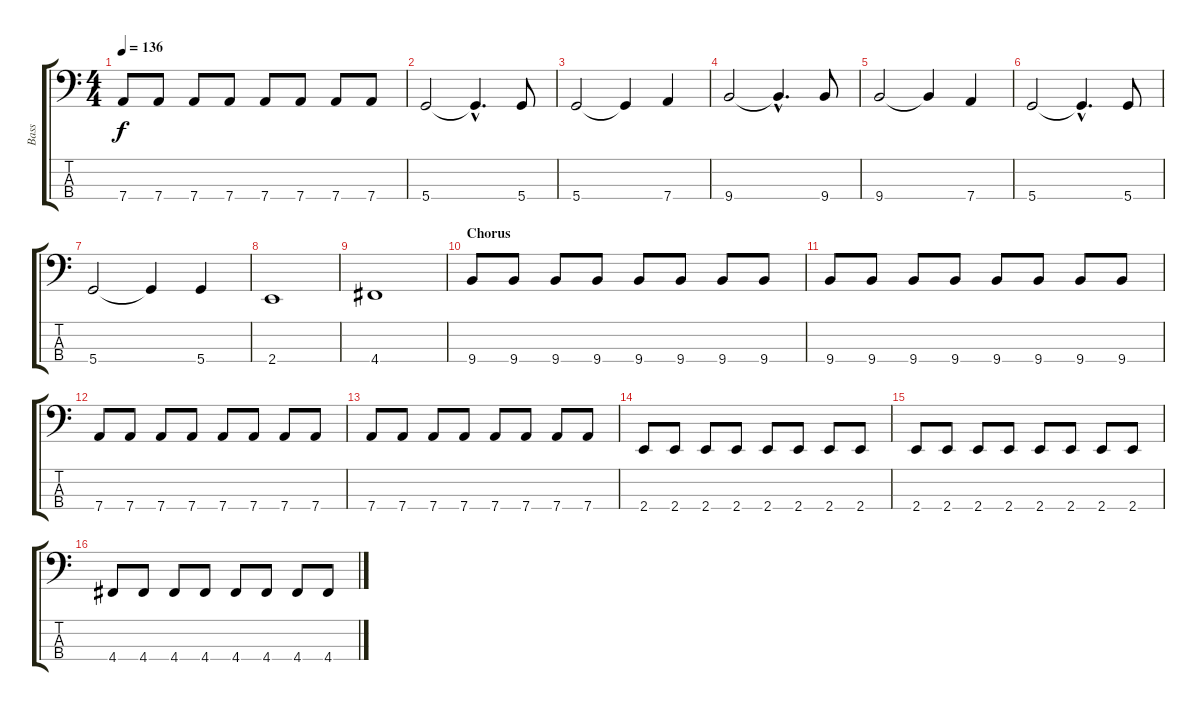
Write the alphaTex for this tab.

\track ("Bass" "Bass") {instrument electricbassfinger}
\staff {score tabs}
\tuning (G2 D2 A1 D1) {hide}
\ts (4 4)
\tempo 136
\clef f4
\ks c
7.4{t}.8{dy f} 7.4.8 7.4.8 7.4.8 7.4.8 7.4.8 7.4.8 7.4.8 |
5.4.2 5.4{hac t}.4{d} 5.4.8 |
5.4.2 5.4{t}.4 7.4.4 |
9.4.2 9.4{hac t}.4{d} 9.4.8 |
9.4.2 9.4{t}.4 7.4.4 |
5.4.2 5.4{hac t}.4{d} 5.4.8 |
5.4.2 5.4{t}.4 5.4.4 |
2.4.1 |
4.4.1 |
\section ("" "Chorus")
9.4.8 9.4.8 9.4.8 9.4.8 9.4.8 9.4.8 9.4.8 9.4.8 |
9.4.8 9.4.8 9.4.8 9.4.8 9.4.8 9.4.8 9.4.8 9.4.8 |
7.4.8 7.4.8 7.4.8 7.4.8 7.4.8 7.4.8 7.4.8 7.4.8 |
7.4.8 7.4.8 7.4.8 7.4.8 7.4.8 7.4.8 7.4.8 7.4.8 |
2.4.8 2.4.8 2.4.8 2.4.8 2.4.8 2.4.8 2.4.8 2.4.8 |
2.4.8 2.4.8 2.4.8 2.4.8 2.4.8 2.4.8 2.4.8 2.4.8 |
4.4.8 4.4.8 4.4.8 4.4.8 4.4.8 4.4.8 4.4.8 4.4.8
